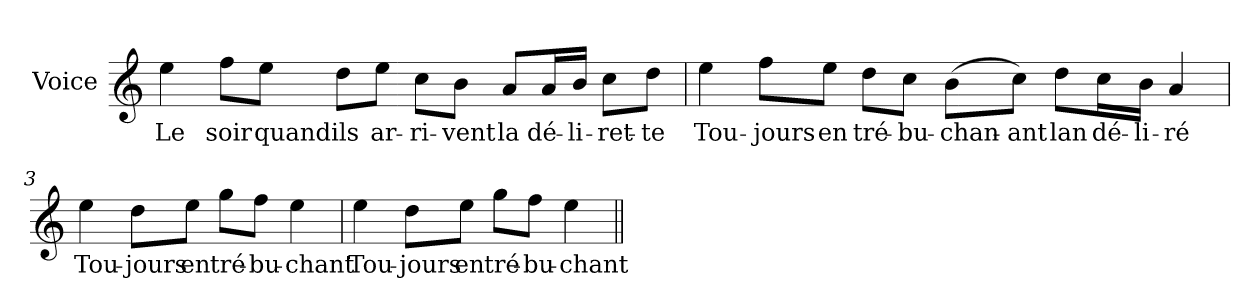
**kern	**text
*part1	*part1
*staff1	*staff1
*I"Voice	*
*I'V	*
*clefG2	*
*k[]	*
*C:	*
=1	=1
4ee\	Le
8ff\L	soir
8ee\J	quand
8dd\L	ils
8ee\J	ar-
8cc\L	-ri-
8b\J	-vent
8a/L	la
16a/L	dé-
16b/JJ	-li-
8cc\L	-ret-
8dd\J	-te
=2	=2
4ee\	Tou-
8ff\L	-jours
8ee\J	en
8dd\L	tré-
8cc\J	-bu-
(>8b\L	-chan-
8cc\J)	-ant
8dd\L	lan
16cc\L	dé-
16b\JJ	-li-
4a/	-ré
!!LO:LB:g=z
=3	=3
4ee\	Tou-
8dd\L	-jours
8ee\J	en
8gg\L	tré-
8ff\J	-bu-
4ee\	-chant
=4	=4
4ee\	Tou-
8dd\L	-jours
8ee\J	en
8gg\L	tré-
8ff\J	-bu-
4ee\	-chant
=||	=||
*-	*-
